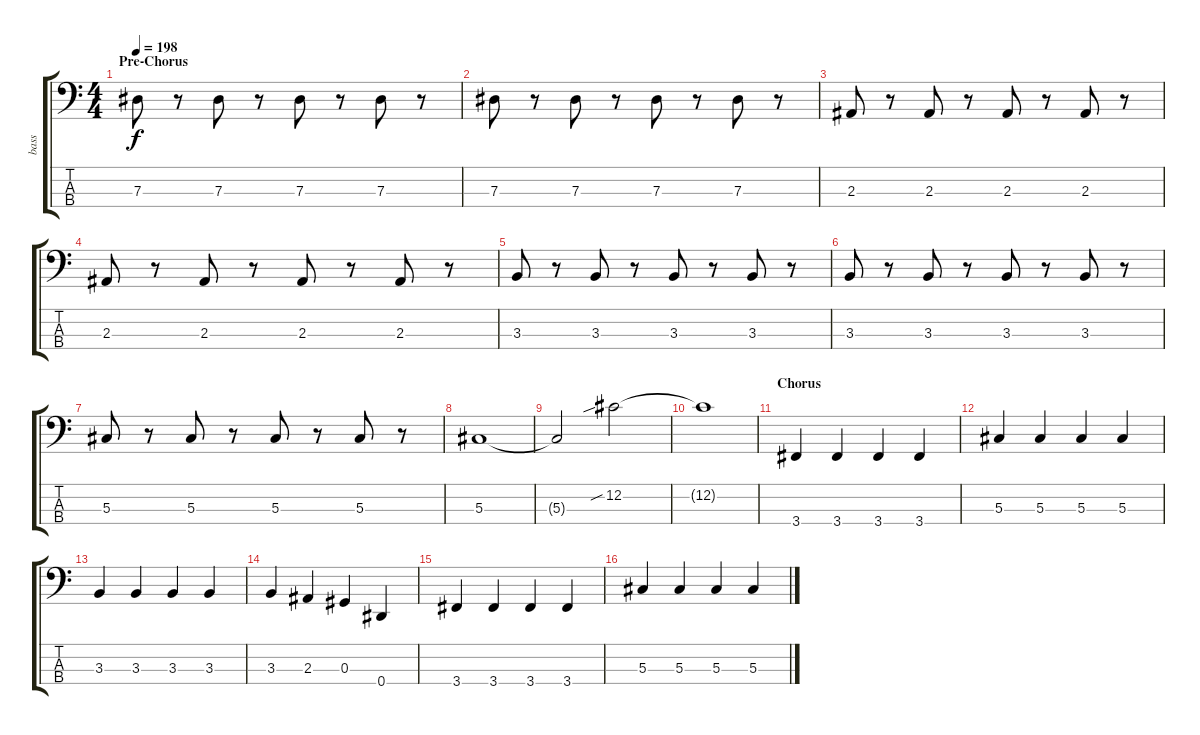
\track ("bass" "bass") {instrument electricbasspick}
\staff {score tabs}
\tuning (Gb2 Db2 Ab1 Eb1) {hide}
\ts (4 4)
\section ("" "Pre-Chorus")
\tempo 198
\clef f4
\ks c
7.3.8{dy f volume 13} r.8 7.3.8 r.8 7.3.8 r.8 7.3.8 r.8 |
7.3.8 r.8 7.3.8 r.8 7.3.8 r.8 7.3.8 r.8 |
2.3.8 r.8 2.3.8 r.8 2.3.8 r.8 2.3.8 r.8 |
2.3.8 r.8 2.3.8 r.8 2.3.8 r.8 2.3.8 r.8 |
3.3.8 r.8 3.3.8 r.8 3.3.8 r.8 3.3.8 r.8 |
3.3.8 r.8 3.3.8 r.8 3.3.8 r.8 3.3.8 r.8 |
5.3.8 r.8 5.3.8 r.8 5.3.8 r.8 5.3.8 r.8 |
5.3.1{volume 15} |
5.3{t}.2 12.2{sib}.2 |
12.2{t}.1 |
\section ("" "Chorus")
3.4.4 3.4.4 3.4.4 3.4.4 |
5.3.4 5.3.4 5.3.4 5.3.4 |
3.3.4 3.3.4 3.3.4 3.3.4 |
3.3.4 2.3.4 0.3.4 0.4.4 |
3.4.4 3.4.4 3.4.4 3.4.4 |
5.3.4 5.3.4 5.3.4 5.3.4
